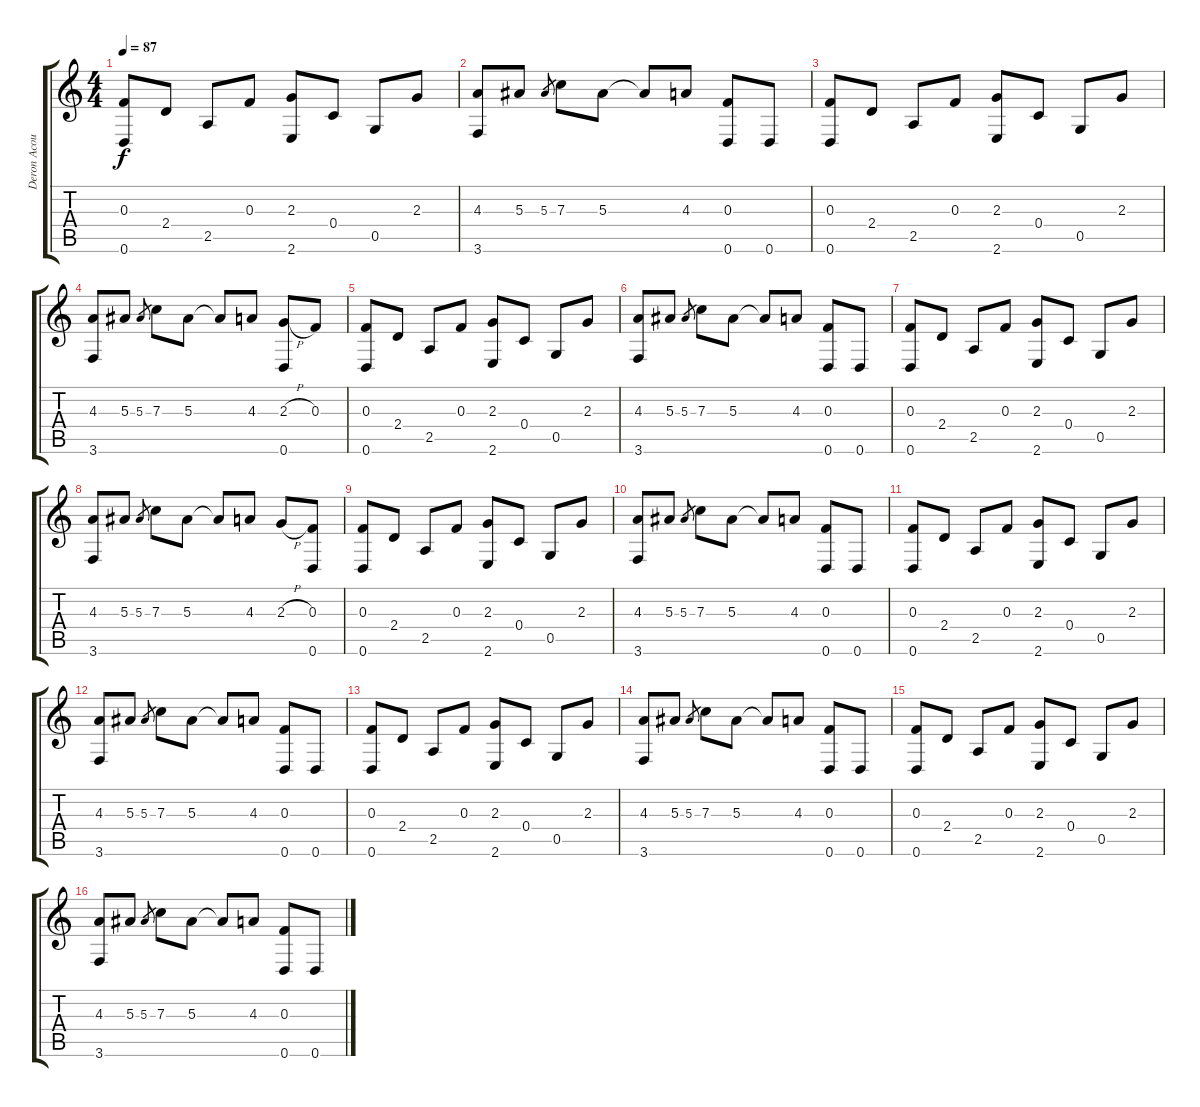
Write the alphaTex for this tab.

\track ("Deron Acoustic" "Deron Acou") {instrument acousticguitarsteel}
\staff {score tabs}
\tuning (D4 A3 F3 C3 G2 D2) {hide}
\ts (4 4)
\tempo 87
\clef g2
\ks c
(0.3 0.6).8{dy f instrument acousticguitarsteel} 2.4.8 2.5.8 0.3.8 (2.3 2.6).8 0.4.8 0.5.8 2.3.8 |
(4.3 3.6).8 5.3.8 5.3.8{gr} 7.3.8 5.3.8 5.3{t}.8 4.3.8 (0.3 0.6).8 0.6.8 |
(0.3 0.6).8 2.4.8 2.5.8 0.3.8 (2.3 2.6).8 0.4.8 0.5.8 2.3.8 |
(4.3 3.6).8 5.3.8 5.3.8{gr} 7.3.8 5.3.8 5.3{t}.8 4.3.8 (2.3{h} 0.6).8 0.3.8 |
(0.3 0.6).8 2.4.8 2.5.8 0.3.8 (2.3 2.6).8 0.4.8 0.5.8 2.3.8 |
(4.3 3.6).8 5.3.8 5.3.8{gr} 7.3.8 5.3.8 5.3{t}.8 4.3.8 (0.3 0.6).8 0.6.8 |
(0.3 0.6).8 2.4.8 2.5.8 0.3.8 (2.3 2.6).8 0.4.8 0.5.8 2.3.8 |
(4.3 3.6).8 5.3.8 5.3.8{gr} 7.3.8 5.3.8 5.3{t}.8 4.3.8 2.3{h}.8 (0.3 0.6).8 |
(0.3 0.6).8 2.4.8 2.5.8 0.3.8 (2.3 2.6).8 0.4.8 0.5.8 2.3.8 |
(4.3 3.6).8 5.3.8 5.3.8{gr} 7.3.8 5.3.8 5.3{t}.8 4.3.8 (0.3 0.6).8 0.6.8 |
(0.3 0.6).8 2.4.8 2.5.8 0.3.8 (2.3 2.6).8 0.4.8 0.5.8 2.3.8 |
(4.3 3.6).8 5.3.8 5.3.8{gr} 7.3.8 5.3.8 5.3{t}.8 4.3.8 (0.3 0.6).8 0.6.8 |
(0.3 0.6).8 2.4.8 2.5.8 0.3.8 (2.3 2.6).8 0.4.8 0.5.8 2.3.8 |
(4.3 3.6).8 5.3.8 5.3.8{gr} 7.3.8 5.3.8 5.3{t}.8 4.3.8 (0.3 0.6).8 0.6.8 |
(0.3 0.6).8 2.4.8 2.5.8 0.3.8 (2.3 2.6).8 0.4.8 0.5.8 2.3.8 |
(4.3 3.6).8 5.3.8 5.3.8{gr} 7.3.8 5.3.8 5.3{t}.8 4.3.8 (0.3 0.6).8 0.6.8
